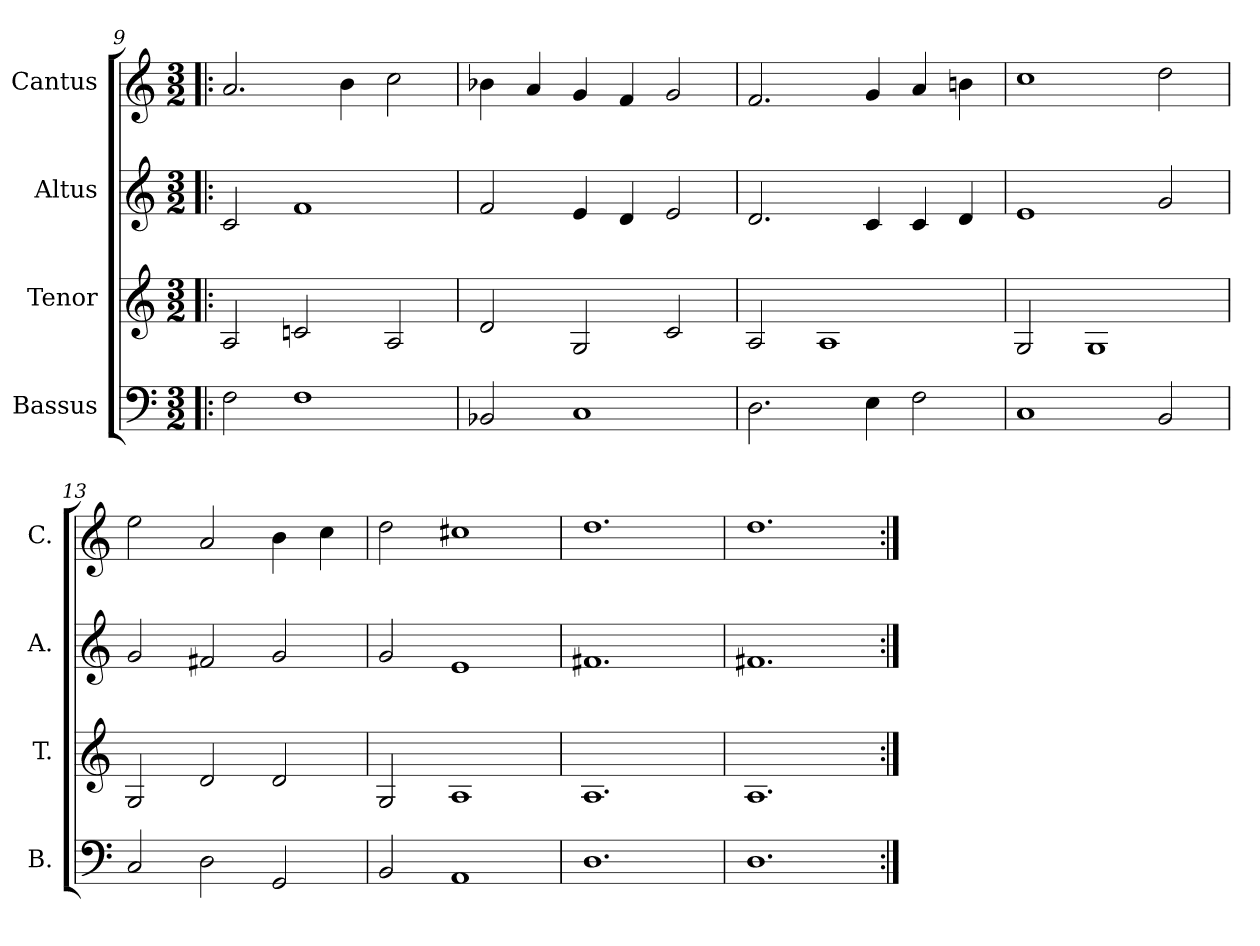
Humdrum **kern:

**kern	**kern	**kern	**kern
*part4	*part3	*part2	*part1
*staff4	*staff3	*staff2	*staff1
*I"Bassus	*I"Tenor	*I"Altus	*I"Cantus
*I'B.	*I'T.	*I'A.	*I'C.
*clefF4	*clefG2	*clefG2	*clefG2
*k[]	*k[]	*k[]	*k[]
*M3/2	*M3/2	*M3/2	*M3/2
=9!|:	=9!|:	=9!|:	=9!|:
2F\	2A/	2c/	2.a/
1F	2cn/	1f	.
.	.	.	4b\
.	2A/	.	2cc\
=10	=10	=10	=10
2BB-X/	2d/	2f/	4b-X\
.	.	.	4a/
1C	2G/	4e/	4g/
.	.	4d/	4f/
.	2c/	2e/	2g/
=11	=11	=11	=11
2.D\	2A/	2.d/	2.f/
.	1A	.	.
4E\	.	4c/	4g/
2F\	.	4c/	4a/
.	.	4d/	4bn\
=12	=12	=12	=12
1C	2G/	1e	1cc
.	1G	.	.
2BB/	.	2g/	2dd\
=13	=13	=13	=13
2C/	2G/	2g/	2ee\
2D\	2d/	2f#X/	2a/
2GG/	2d/	2g/	4b\
.	.	.	4cc\
=14	=14	=14	=14
2BB/	2G/	2g/	2dd\
1AA	1A	1e	1cc#X
=15	=15	=15	=15
1.D	1.A	1.f#X	1.dd
=16	=16	=16	=16
1.D	1.A	1.f#X	1.dd
=:|!	=:|!	=:|!	=:|!
*-	*-	*-	*-
